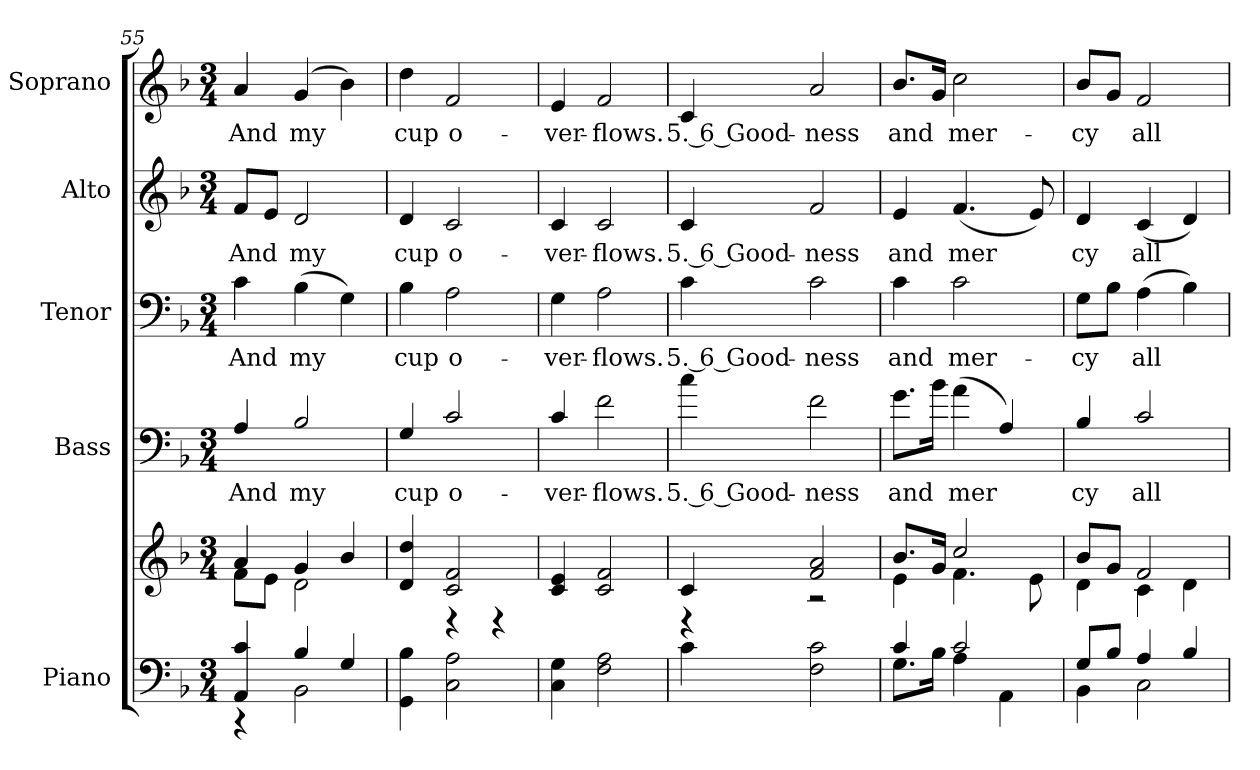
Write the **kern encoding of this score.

**kern	**kern	**kern	**text	**kern	**text	**kern	**text	**kern	**text
*part5	*part5	*part4	*part4	*part3	*part3	*part2	*part2	*part1	*part1
*staff6	*staff5	*staff4	*staff4	*staff3	*staff3	*staff2	*staff2	*staff1	*staff1
*I"Piano	*	*I"Bass	*	*I"Tenor	*	*I"Alto	*	*I"Soprano	*
*I'Pno.	*	*I'B.	*	*I'T.	*	*I'A.	*	*I'S.	*
*clefF4	*clefG2	*clefF4	*	*clefF4	*	*clefG2	*	*clefG2	*
*	*	*ITrd7c12	*	*	*	*	*	*	*
*k[b-]	*k[b-]	*k[b-]	*	*k[b-]	*	*k[b-]	*	*k[b-]	*
*F:	*F:	*F:	*	*F:	*	*F:	*	*F:	*
*M3/4	*M3/4	*M3/4	*	*M3/4	*	*M3/4	*	*M3/4	*
=55	=55	=55	=55	=55	=55	=55	=55	=55	=55
*^	*^	*	*	*	*	*	*	*	*
!	!	!	!	!	!LO:LY:b:color=#000000	!	!	!	!	!	!
!	!	!	!	!	!	!	!LO:LY:b:color=#000000	!	!	!	!
!	!	!	!	!	!	!	!	!	!LO:LY:b:color=#000000	!	!
!	!	!	!	!	!	!	!	!	!	!	!LO:LY:b:color=#000000
4AAi/ 4ci	4r	4ai/	8fi\L	4AAi/	And	4ci\	And	8fi/L	And	4ai/	And
.	.	.	8ei\J	.	.	.	.	8ei/J	.	.	.
!	!	!	!	!	!LO:LY:b:color=#000000	!	!	!	!	!	!
!	!	!	!	!	!	!	!LO:LY:b:color=#000000	!	!	!	!
!	!	!	!	!	!	!	!	!	!LO:LY:b:color=#000000	!	!
!	!	!	!	!	!	!	!	!	!	!	!LO:LY:b:color=#000000
4B-i/	2BB-i\	4gi/	2di\	2BB-i/	my	(4B-i\	my	2di/	my	(4gi/	my
4Gi/	.	4b-i/	.	.	.	4Gi\)	.	.	.	4b-i\)	.
*v	*v	*	*	*	*	*	*	*	*	*	*
!!LO:PB:g=z
=56	=56	=56	=56	=56	=56	=56	=56	=56	=56	=56
!	!	!	!	!LO:LY:b:color=#000000	!	!	!	!	!	!
!	!	!	!	!	!	!LO:LY:b:color=#000000	!	!	!	!
!	!	!	!	!	!	!	!	!LO:LY:b:color=#000000	!	!
!	!	!	!	!	!	!	!	!	!	!LO:LY:b:color=#000000
4GGi\ 4B-i	4di/ 4ddi	4ryy	4GGi/	cup	4B-i\	cup	4di/	cup	4ddi\	cup
!	!	!	!	!LO:LY:b:color=#000000	!	!	!	!	!	!
!	!	!	!	!	!	!LO:LY:b:color=#000000	!	!	!	!
!	!	!	!	!	!	!	!	!LO:LY:b:color=#000000	!	!
!	!	!	!	!	!	!	!	!	!	!LO:LY:b:color=#000000
2Ci\ 2Ai	2ci/ 2fi	4r	2Ci/	o-	2Ai\	o-	2ci/	o-	2fi/	o-
.	.	4r	.	.	.	.	.	.	.	.
*	*v	*v	*	*	*	*	*	*	*	*
=57	=57	=57	=57	=57	=57	=57	=57	=57	=57
*	*^	*	*	*	*	*	*	*	*
!	!	!	!	!LO:LY:b:color=#000000	!	!	!	!	!	!
*	*v	*v	*	*	*	*	*	*	*	*
*	*^	*	*	*	*	*	*	*	*
!	!	!	!	!	!	!LO:LY:b:color=#000000	!	!	!	!
*	*v	*v	*	*	*	*	*	*	*	*
*	*^	*	*	*	*	*	*	*	*
!	!	!	!	!	!	!	!	!LO:LY:b:color=#000000	!	!
*	*v	*v	*	*	*	*	*	*	*	*
*	*^	*	*	*	*	*	*	*	*
!	!	!	!	!	!	!	!	!	!	!LO:LY:b:color=#000000
*	*v	*v	*	*	*	*	*	*	*	*
4Ci\ 4Gi	4ci/ 4ei	4Ci/	-ver-	4Gi\	-ver-	4ci/	-ver-	4ei/	-ver-
!	!	!	!LO:LY:b:color=#000000	!	!	!	!	!	!
!	!	!	!	!	!LO:LY:b:color=#000000	!	!	!	!
!	!	!	!	!	!	!	!LO:LY:b:color=#000000	!	!
!	!	!	!	!	!	!	!	!	!LO:LY:b:color=#000000
2Fi\ 2Ai	2ci/ 2fi	2Fi\	-flows.	2Ai\	-flows.	2ci/	-flows.	2fi/	-flows.
=58	=58	=58	=58	=58	=58	=58	=58	=58	=58
*	*^	*	*	*	*	*	*	*	*
!	!	!	!	!LO:LY:b:color=#000000	!	!	!	!	!	!
!	!	!	!	!	!	!LO:LY:b:color=#000000	!	!	!	!
!	!	!	!	!	!	!	!	!LO:LY:b:color=#000000	!	!
!	!	!	!	!	!	!	!	!	!	!LO:LY:b:color=#000000
4ci\	4ci/	4r	4ci\	5. 6 Good-	4ci\	5. 6 Good-	4ci/	5. 6 Good-	4ci/	5. 6 Good-
!	!	!	!	!LO:LY:b:color=#000000	!	!	!	!	!	!
!	!	!	!	!	!	!LO:LY:b:color=#000000	!	!	!	!
!	!	!	!	!	!	!	!	!LO:LY:b:color=#000000	!	!
!	!	!	!	!	!	!	!	!	!	!LO:LY:b:color=#000000
2Fi\ 2ci	2fi/ 2ai	2r	2Fi\	-ness	2ci\	-ness	2fi/	-ness	2ai/	-ness
=59	=59	=59	=59	=59	=59	=59	=59	=59	=59	=59
*^	*	*	*	*	*	*	*	*	*	*
!	!	!	!	!	!LO:LY:b:color=#000000	!	!	!	!	!	!
!	!	!	!	!	!	!	!LO:LY:b:color=#000000	!	!	!	!
!	!	!	!	!	!	!	!	!	!LO:LY:b:color=#000000	!	!
!	!	!	!	!	!	!	!	!	!	!	!LO:LY:b:color=#000000
4ci/	8.Gi\L	8.b-i/L	4ei\	8.Gi\L	and	4ci\	and	4ei/	and	8.b-i/L	and
.	16B-i\Jk	16gi/Jk	.	16B-i\Jk	.	.	.	.	.	16gi/Jk	.
!	!	!	!	!	!LO:LY:b:color=#000000	!	!	!	!	!	!
!	!	!	!	!	!	!	!LO:LY:b:color=#000000	!	!	!	!
!	!	!	!	!	!	!	!	!	!LO:LY:b:color=#000000	!	!
!	!	!	!	!	!	!	!	!	!	!	!LO:LY:b:color=#000000
2ci/	4Ai\	2cci/	4.fi\	(4Ai\	mer	2ci\	mer-	(4.fi/	mer	2cci\	mer-
.	4AAi\	.	.	4AAi/)	.	.	.	.	.	.	.
.	.	.	8ei\	.	.	.	.	8ei/)	.	.	.
=60	=60	=60	=60	=60	=60	=60	=60	=60	=60	=60	=60
!	!	!	!	!	!LO:LY:b:color=#000000	!	!	!	!	!	!
!	!	!	!	!	!	!	!LO:LY:b:color=#000000	!	!	!	!
!	!	!	!	!	!	!	!	!	!LO:LY:b:color=#000000	!	!
!	!	!	!	!	!	!	!	!	!	!	!LO:LY:b:color=#000000
8Gi/L	4BB-i\	8b-i/L	4di\	4BB-i/	cy	8Gi\L	-cy	4di/	cy	8b-i/L	-cy
8B-i/J	.	8gi/J	.	.	.	8B-i\J	.	.	.	8gi/J	.
!	!	!	!	!	!LO:LY:b:color=#000000	!	!	!	!	!	!
!	!	!	!	!	!	!	!LO:LY:b:color=#000000	!	!	!	!
!	!	!	!	!	!	!	!	!	!LO:LY:b:color=#000000	!	!
!	!	!	!	!	!	!	!	!	!	!	!LO:LY:b:color=#000000
4Ai/	2Ci\	2fi/	4ci\	2Ci/	all	(4Ai\	all	(4ci/	all	2fi/	all
4B-i/	.	.	4di\	.	.	4B-i\)	.	4di/)	.	.	.
*v	*v	*	*	*	*	*	*	*	*	*	*
*	*v	*v	*	*	*	*	*	*	*	*
=	=	=	=	=	=	=	=	=	=
*-	*-	*-	*-	*-	*-	*-	*-	*-	*-
